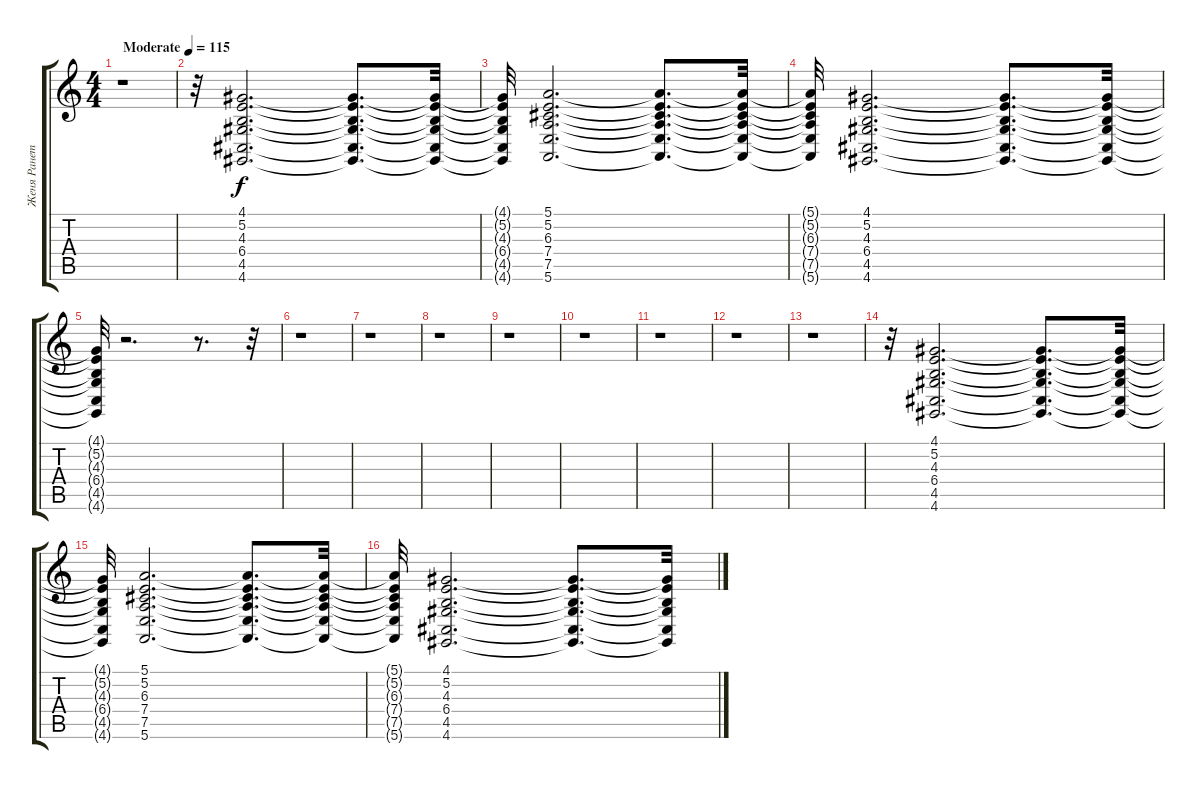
\track ("Женя Ранетка" "Женя Ранет") {instrument stringensemble1}
\staff {score tabs}
\tuning (E4 B3 G3 D3 A2 E2) {hide}
\ts (4 4)
\tempo (115 "Moderate")
\clef g2
\ks c
r.1{dy f instrument stringensemble1} |
r.32 (4.1 5.2 4.3 6.4 4.5 4.6).2{d} (4.1{t} 5.2{t} 4.3{t} 6.4{t} 4.5{t} 4.6{t}).8{d} (4.1{t} 5.2{t} 4.3{t} 6.4{t} 4.5{t} 4.6{t}).32 |
(4.1{t} 5.2{t} 4.3{t} 6.4{t} 4.5{t} 4.6{t}).32 (5.1 5.2 6.3 7.4 7.5 5.6).2{d} (5.1{t} 5.2{t} 6.3{t} 7.4{t} 7.5{t} 5.6{t}).8{d} (5.1{t} 5.2{t} 6.3{t} 7.4{t} 7.5{t} 5.6{t}).32 |
(5.1{t} 5.2{t} 6.3{t} 7.4{t} 7.5{t} 5.6{t}).32 (4.1 5.2 4.3 6.4 4.5 4.6).2{d} (4.1{t} 5.2{t} 4.3{t} 6.4{t} 4.5{t} 4.6{t}).8{d} (4.1{t} 5.2{t} 4.3{t} 6.4{t} 4.5{t} 4.6{t}).32 |
(4.1{t} 5.2{t} 4.3{t} 6.4{t} 4.5{t} 4.6{t}).32 r.2{d} r.8{d} r.32 |
r.1 |
r.1 |
r.1 |
r.1 |
r.1 |
r.1 |
r.1 |
r.1 |
r.32 (4.1 5.2 4.3 6.4 4.5 4.6).2{d volume 7} (4.1{t} 5.2{t} 4.3{t} 6.4{t} 4.5{t} 4.6{t}).8{d} (4.1{t} 5.2{t} 4.3{t} 6.4{t} 4.5{t} 4.6{t}).32 |
(4.1{t} 5.2{t} 4.3{t} 6.4{t} 4.5{t} 4.6{t}).32 (5.1 5.2 6.3 7.4 7.5 5.6).2{d} (5.1{t} 5.2{t} 6.3{t} 7.4{t} 7.5{t} 5.6{t}).8{d} (5.1{t} 5.2{t} 6.3{t} 7.4{t} 7.5{t} 5.6{t}).32 |
(5.1{t} 5.2{t} 6.3{t} 7.4{t} 7.5{t} 5.6{t}).32 (4.1 5.2 4.3 6.4 4.5 4.6).2{d} (4.1{t} 5.2{t} 4.3{t} 6.4{t} 4.5{t} 4.6{t}).8{d} (4.1{t} 5.2{t} 4.3{t} 6.4{t} 4.5{t} 4.6{t}).32
